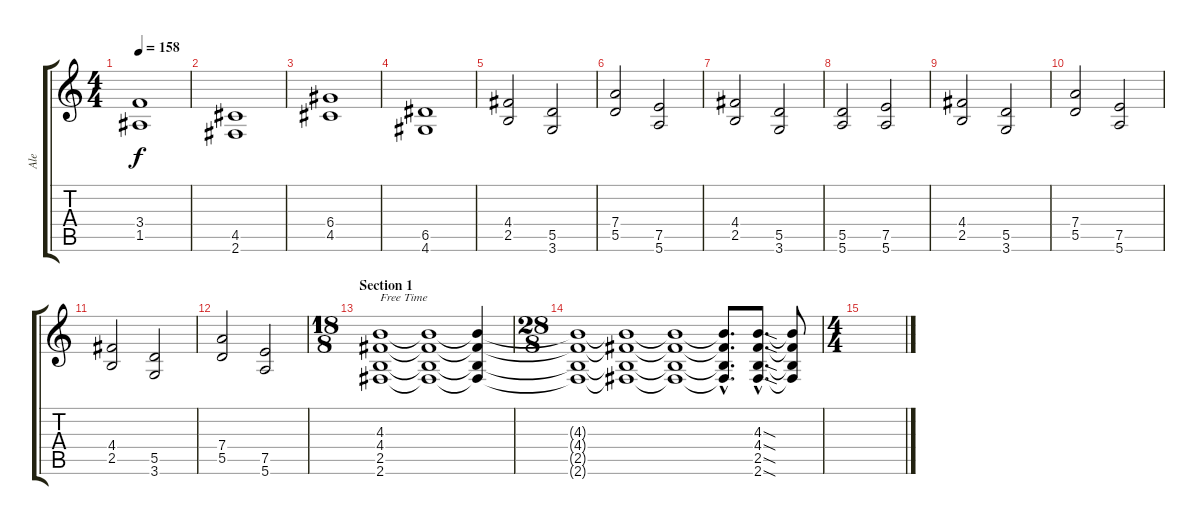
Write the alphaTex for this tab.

\track ("Ale" "Ale") {instrument distortionguitar}
\staff {score tabs}
\tuning (E4 B3 G3 D3 A2 E2) {hide}
\ts (4 4)
\tempo 158
\clef g2
\ks c
(3.4 1.5).1{dy f} |
(4.5 2.6).1 |
(6.4 4.5).1 |
(6.5 4.6).1 |
(4.4 2.5).2{balance 14} (5.5 3.6).2 |
(7.4 5.5).2 (7.5 5.6).2 |
(4.4 2.5).2 (5.5 3.6).2 |
(5.5 5.6).2 (7.5 5.6).2 |
(4.4 2.5).2 (5.5 3.6).2 |
(7.4 5.5).2 (7.5 5.6).2 |
(4.4 2.5).2 (5.5 3.6).2 |
(7.4 5.5).2 (7.5 5.6).2 |
\ts (18 8)
\section ("" "Section 1")
(4.3 4.4 2.5 2.6).1{txt "Free Time"} (4.3{t} 4.4{t} 2.5{t} 2.6{t}).1 (4.3{t} 4.4{t} 2.5{t} 2.6{t}).4 |
\ts (28 8)
(4.3{t} 4.4{t} 2.5{t} 2.6{t}).1 (4.3{t} 4.4{t} 2.5{t} 2.6{t}).1 (4.3{t} 4.4{t} 2.5{t} 2.6{t}).1 (4.3{hac t} 4.4{hac t} 2.5{hac t} 2.6{hac t}).8{d} (4.3{sod hac} 4.4{sod hac} 2.5{sod hac} 2.6{sod hac}).8{d} (4.3{t} 4.4{t} 2.5{t} 2.6{t}).8 |
\ts (4 4)
